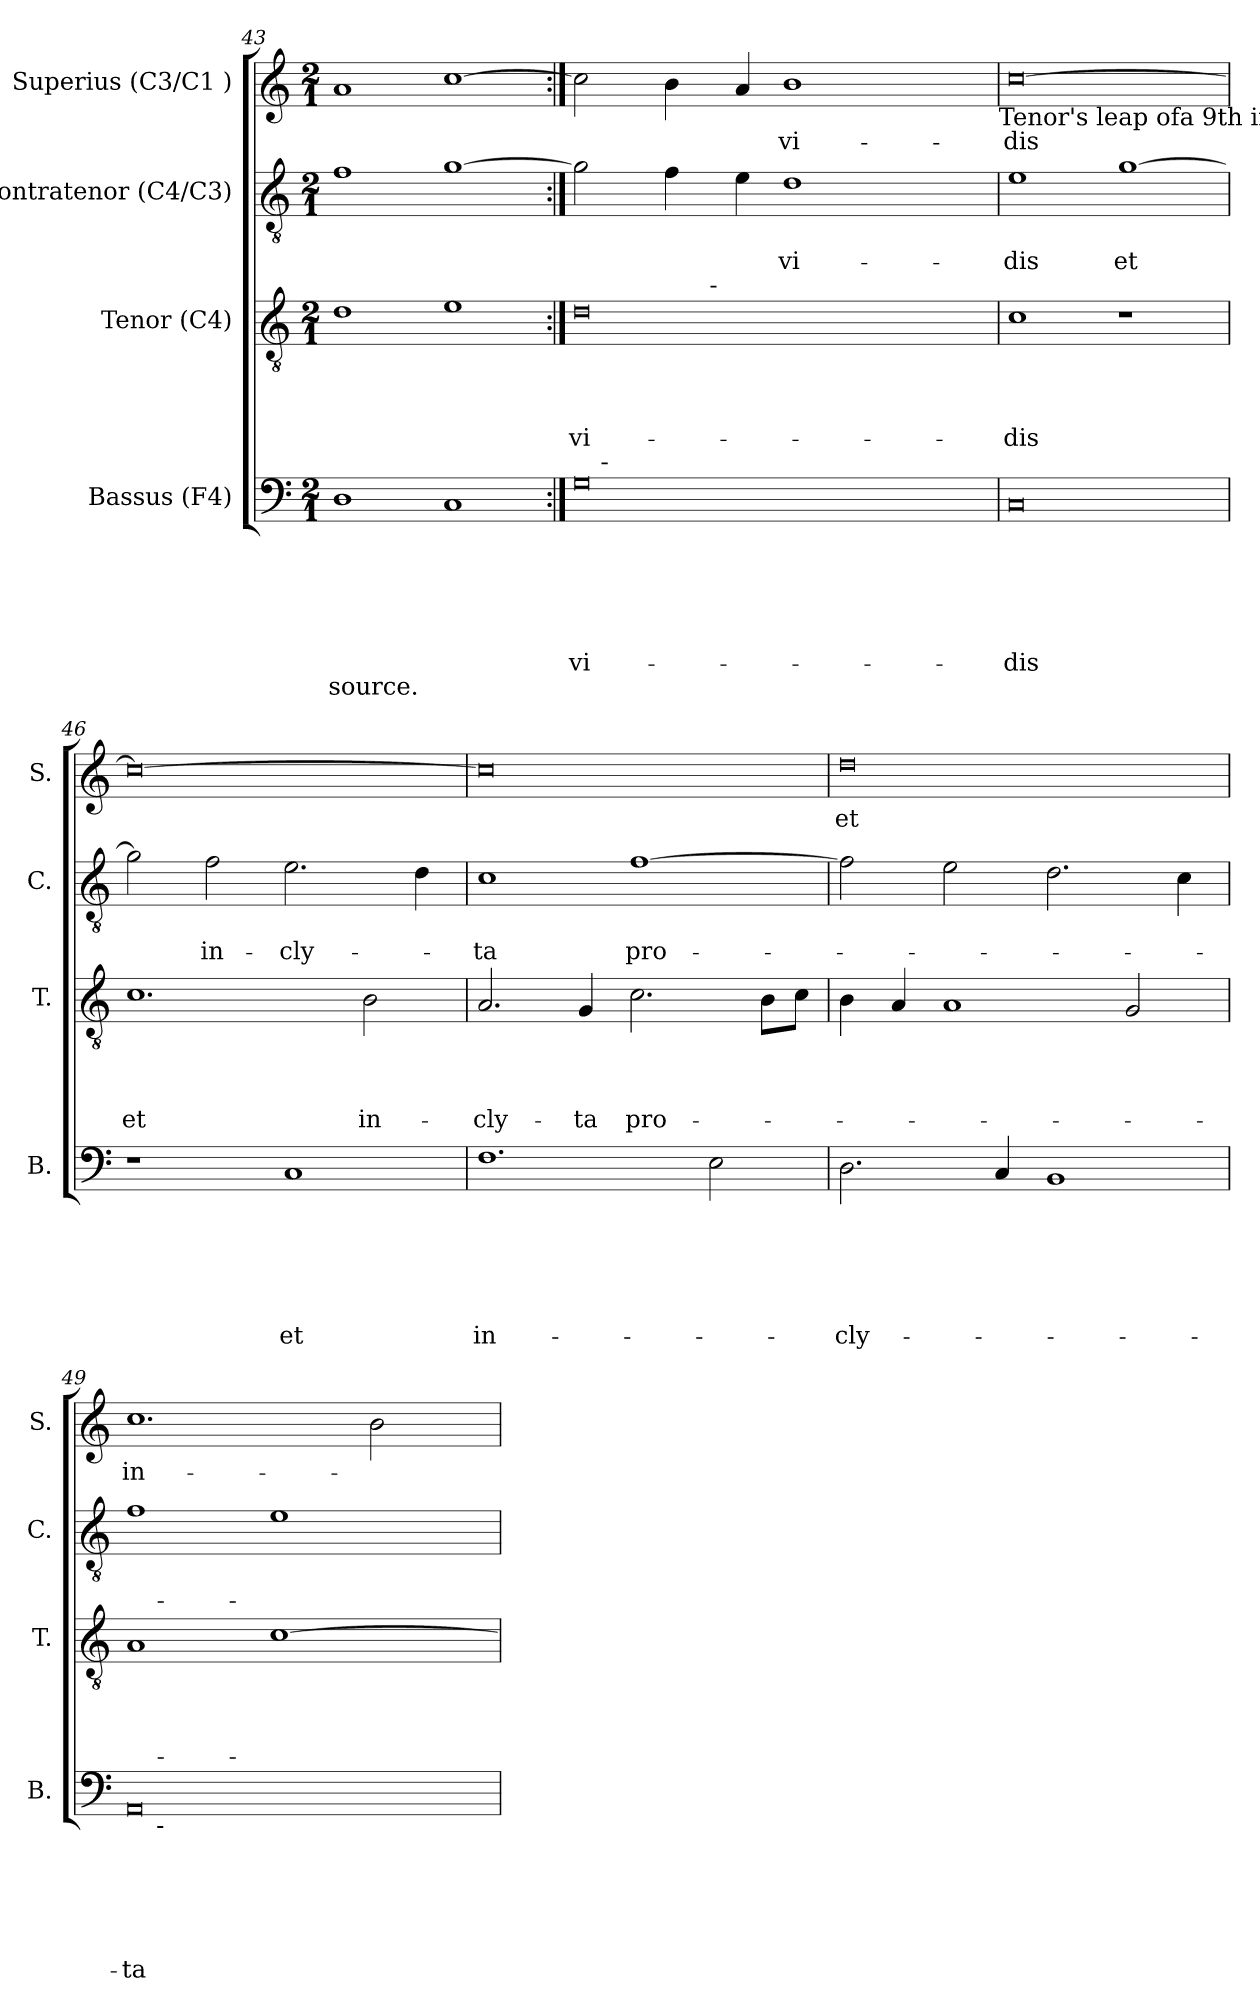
**kern	**text	**text	**text	**text	**text	**text	**text	**kern	**text	**text	**text	**text	**kern	**text	**text	**kern	**text
*part4	*part4	*part4	*part4	*part4	*part4	*part4	*part4	*part3	*part3	*part3	*part3	*part3	*part2	*part2	*part2	*part1	*part1
*staff4	*staff4	*staff4	*staff4	*staff4	*staff4	*staff4	*staff4	*staff3	*staff3	*staff3	*staff3	*staff3	*staff2	*staff2	*staff2	*staff1	*staff1
*I"Bassus (F4)	*	*	*	*	*	*	*	*I"Tenor (C4)	*	*	*	*	*I"Contratenor (C4/C3)	*	*	*I"Superius (C3/C1 )	*
*I'B.	*	*	*	*	*	*	*	*I'T.	*	*	*	*	*I'C.	*	*	*I'S.	*
*clefF4	*	*	*	*	*	*	*	*clefGv2	*	*	*	*	*clefGv2	*	*	*clefG2	*
*k[]	*	*	*	*	*	*	*	*k[]	*	*	*	*	*k[]	*	*	*k[]	*
*C:	*	*	*	*	*	*	*	*C:	*	*	*	*	*C:	*	*	*C:	*
*M2/1	*	*	*	*	*	*	*	*M2/1	*	*	*	*	*M2/1	*	*	*M2/1	*
=43	=43	=43	=43	=43	=43	=43	=43	=43	=43	=43	=43	=43	=43	=43	=43	=43	=43
!	!	!	!	!	!	!	!LO:LY:b	!	!	!	!	!	!	!	!	!	!
1D	.	.	.	.	.	.	source.	1d	.	.	.	.	1f	.	.	1a	.
1C	.	.	.	.	.	.	.	1e	.	.	.	.	[<1g	.	.	[<1cc	.
!!LO:PB:g=z
=44:|!	=44:|!	=44:|!	=44:|!	=44:|!	=44:|!	=44:|!	=44:|!	=44:|!	=44:|!	=44:|!	=44:|!	=44:|!	=44:|!	=44:|!	=44:|!	=44:|!	=44:|!
!	!	!	!	!	!	!LO:LY:b	!	!	!	!	!	!LO:LY:b	!	!	!	!	!
*^	*	*	*	*	*	*	*	*^	*	*	*	*	*	*	*	*	*
0G	16.ryy	.	.	.	.	.	-vi-	.	0d	2ryy	.	.	.	-vi-	2g\]	.	.	2cc\]	.
!	!LO:TX:a:t=-	!	!	!	!	!	!	!	!	!	!	!	!	!	!	!	!	!	!
.	1ryy	.	.	.	.	.	.	.	.	.	.	.	.	.	.	.	.	.	.
.	.	.	.	.	.	.	.	.	.	8ryy	.	.	.	.	4f\	.	.	4b\	.
.	.	.	.	.	.	.	.	.	.	32ryy	.	.	.	.	.	.	.	.	.
!	!	!	!	!	!	!	!	!	!	!LO:TX:a:t=-	!	!	!	!	!	!	!	!	!
.	.	.	.	.	.	.	.	.	.	1ryy	.	.	.	.	.	.	.	.	.
.	.	.	.	.	.	.	.	.	.	.	.	.	.	.	4e\	.	.	4a/	.
!	!	!	!	!	!	!	!	!	!	!	!	!	!	!	!	!	!LO:LY:b	!	!LO:LY:b
.	.	.	.	.	.	.	.	.	.	.	.	.	.	.	1d	.	-vi-	1b	-vi-
.	2ryy	.	.	.	.	.	.	.	.	.	.	.	.	.	.	.	.	.	.
.	4ryy	.	.	.	.	.	.	.	.	.	.	.	.	.	.	.	.	.	.
.	.	.	.	.	.	.	.	.	.	4ryy	.	.	.	.	.	.	.	.	.
.	8ryy	.	.	.	.	.	.	.	.	.	.	.	.	.	.	.	.	.	.
.	.	.	.	.	.	.	.	.	.	16.ryy	.	.	.	.	.	.	.	.	.
.	32ryy	.	.	.	.	.	.	.	.	.	.	.	.	.	.	.	.	.	.
!	!	!	!	!	!	!	!	!	!	!	!	!	!	!	!	!	!	!LO:TX:b:t=Tenor's leap ofa 9th in b. 79 is genuinely in the source! The D could perhaps be sung an octave lower.	!
=45	=45	=45	=45	=45	=45	=45	=45	=45	=45	=45	=45	=45	=45	=45	=45	=45	=45	=45	=45
!	!	!	!	!	!	!	!LO:LY:b	!	!	!	!	!	!	!LO:LY:b	!	!	!LO:LY:b	!	!LO:LY:b
*v	*v	*	*	*	*	*	*	*	*	*	*	*	*	*	*	*	*	*	*
*	*	*	*	*	*	*	*	*v	*v	*	*	*	*	*	*	*	*	*
0C	.	.	.	.	.	-dis	.	1c	.	.	.	-dis	1e	.	-dis	[>0cc	-dis
!	!	!	!	!	!	!	!	!	!	!	!	!	!	!	!LO:LY:b	!	!
.	.	.	.	.	.	.	.	1r	.	.	.	.	[>1g	.	et	.	.
=46	=46	=46	=46	=46	=46	=46	=46	=46	=46	=46	=46	=46	=46	=46	=46	=46	=46
!	!	!	!	!	!	!	!	!	!	!	!	!LO:LY:b	!	!	!	!	!
1r	.	.	.	.	.	.	.	1.c	.	.	.	et	2g\]	.	.	0cc_	.
!	!	!	!	!	!	!	!	!	!	!	!	!	!	!	!LO:LY:b	!	!
.	.	.	.	.	.	.	.	.	.	.	.	.	2f\	.	in-	.	.
!	!	!	!	!	!	!LO:LY:b	!	!	!	!	!	!	!	!	!LO:LY:b	!	!
1C	.	.	.	.	.	et	.	.	.	.	.	.	2.e\	.	-cly-	.	.
!	!	!	!	!	!	!	!	!	!	!	!	!LO:LY:b	!	!	!	!	!
.	.	.	.	.	.	.	.	2B\	.	.	.	in-	.	.	.	.	.
.	.	.	.	.	.	.	.	.	.	.	.	.	4d\	.	.	.	.
=47	=47	=47	=47	=47	=47	=47	=47	=47	=47	=47	=47	=47	=47	=47	=47	=47	=47
!	!	!	!	!	!	!LO:LY:b	!	!	!	!	!	!LO:LY:b	!	!	!LO:LY:b	!	!
1.F	.	.	.	.	.	in-	.	2.A/	.	.	.	-cly-	1c	.	-ta	0cc]	.
!	!	!	!	!	!	!	!	!	!	!	!	!LO:LY:b	!	!	!	!	!
.	.	.	.	.	.	.	.	4G/	.	.	.	-ta	.	.	.	.	.
!	!	!	!	!	!	!	!	!	!	!	!	!LO:LY:b	!	!	!LO:LY:b	!	!
.	.	.	.	.	.	.	.	2.c\	.	.	.	pro-	[>1f	.	pro-	.	.
2E\	.	.	.	.	.	.	.	.	.	.	.	.	.	.	.	.	.
.	.	.	.	.	.	.	.	8B\L	.	.	.	.	.	.	.	.	.
.	.	.	.	.	.	.	.	8c\J	.	.	.	.	.	.	.	.	.
=48	=48	=48	=48	=48	=48	=48	=48	=48	=48	=48	=48	=48	=48	=48	=48	=48	=48
!	!	!	!	!	!	!LO:LY:b	!	!	!	!	!	!	!	!	!	!	!LO:LY:b
2.D\	.	.	.	.	.	-cly-	.	4B\	.	.	.	.	2f\]	.	.	0dd	et
.	.	.	.	.	.	.	.	4A/	.	.	.	.	.	.	.	.	.
.	.	.	.	.	.	.	.	1A	.	.	.	.	2e\	.	.	.	.
4C/	.	.	.	.	.	.	.	.	.	.	.	.	.	.	.	.	.
1BB	.	.	.	.	.	.	.	.	.	.	.	.	2.d\	.	.	.	.
.	.	.	.	.	.	.	.	2G/	.	.	.	.	.	.	.	.	.
.	.	.	.	.	.	.	.	.	.	.	.	.	4c\	.	.	.	.
!!LO:PB:g=z
=49	=49	=49	=49	=49	=49	=49	=49	=49	=49	=49	=49	=49	=49	=49	=49	=49	=49
!	!	!	!	!	!	!LO:LY:b	!	!	!	!	!	!	!	!	!	!	!LO:LY:b
*^	*	*	*	*	*	*	*	*	*	*	*	*	*	*	*	*	*
0AA	16.ryy	.	.	.	.	.	-ta	.	1A	.	.	.	.	1f	.	.	1.cc	in-
!	!LO:TX:b:t=-	!	!	!	!	!	!	!	!	!	!	!	!	!	!	!	!	!
.	1ryy	.	.	.	.	.	.	.	.	.	.	.	.	.	.	.	.	.
.	.	.	.	.	.	.	.	.	[>1c	.	.	.	.	1e	.	.	.	.
.	2ryy	.	.	.	.	.	.	.	.	.	.	.	.	.	.	.	.	.
.	.	.	.	.	.	.	.	.	.	.	.	.	.	.	.	.	2b\	.
.	4ryy	.	.	.	.	.	.	.	.	.	.	.	.	.	.	.	.	.
.	8ryy	.	.	.	.	.	.	.	.	.	.	.	.	.	.	.	.	.
.	32ryy	.	.	.	.	.	.	.	.	.	.	.	.	.	.	.	.	.
*v	*v	*	*	*	*	*	*	*	*	*	*	*	*	*	*	*	*	*
=	=	=	=	=	=	=	=	=	=	=	=	=	=	=	=	=	=
*-	*-	*-	*-	*-	*-	*-	*-	*-	*-	*-	*-	*-	*-	*-	*-	*-	*-
